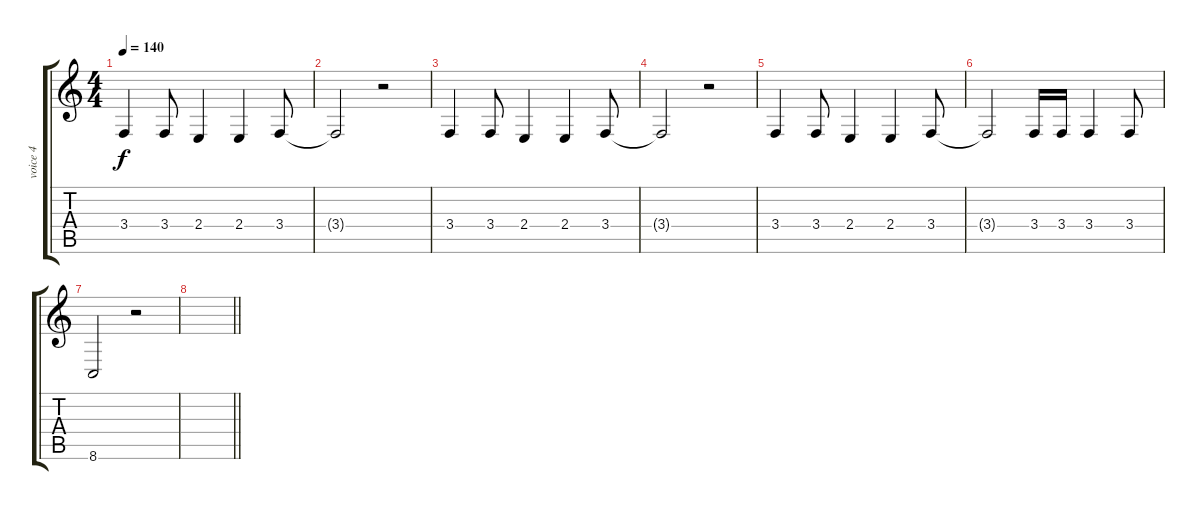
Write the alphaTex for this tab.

\track ("voice 4" "voice 4") {instrument tenorsax}
\staff {score tabs}
\tuning (E4 B3 G3 D3 A2 E2) {hide}
\ts (4 4)
\tempo 140
\clef g2
\ks c
3.4.4{dy f} 3.4.8 2.4.4 2.4.4 3.4.8 |
3.4{t}.2 r.2 |
3.4.4 3.4.8 2.4.4 2.4.4 3.4.8 |
3.4{t}.2 r.2 |
3.4.4 3.4.8 2.4.4 2.4.4 3.4.8 |
3.4{t}.2 3.4.16 3.4.16 3.4.4 3.4.8 |
8.6.2 r.2 |
\barLineRight lightlight
